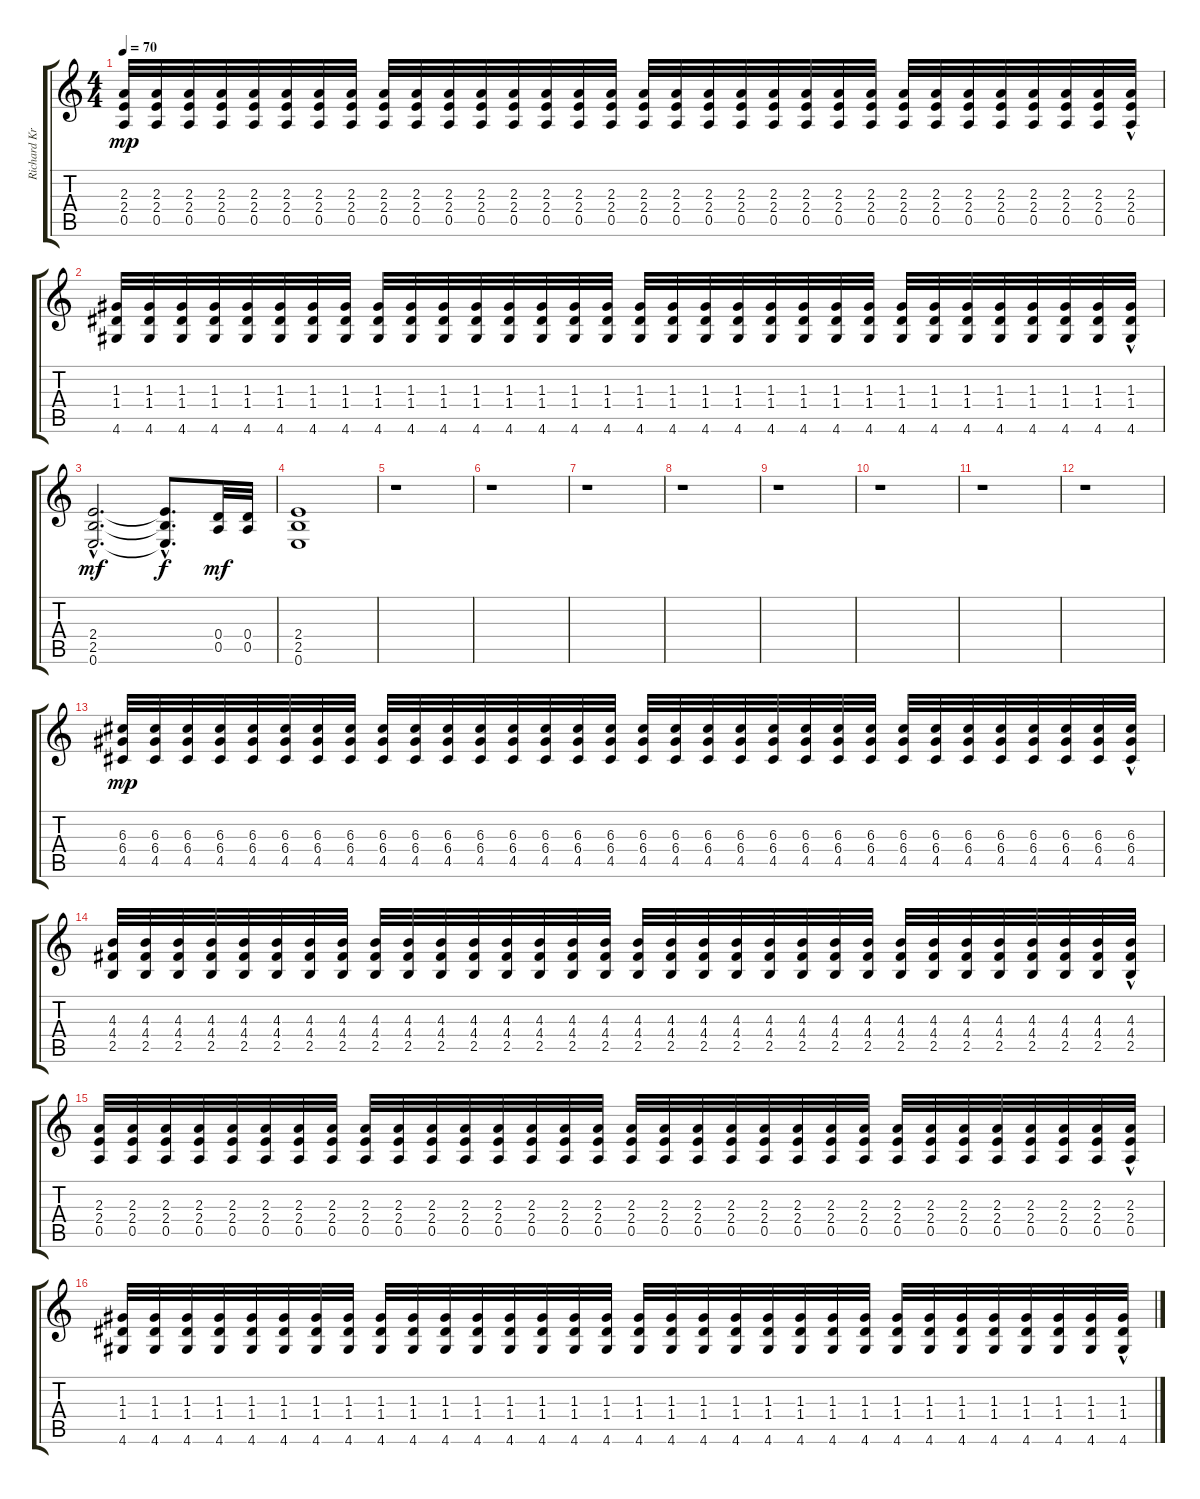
\track ("Richard Kruspe" "Richard Kr") {instrument distortionguitar}
\staff {score tabs}
\tuning (E4 B3 G3 D3 A2 E2) {hide}
\ts (4 4)
\tempo 70
\clef g2
\ks c
(2.3 2.4 0.5).32{dy mp} (2.3 2.4 0.5).32 (2.3 2.4 0.5).32 (2.3 2.4 0.5).32 (2.3 2.4 0.5).32 (2.3 2.4 0.5).32 (2.3 2.4 0.5).32 (2.3 2.4 0.5).32 (2.3 2.4 0.5).32 (2.3 2.4 0.5).32 (2.3 2.4 0.5).32 (2.3 2.4 0.5).32 (2.3 2.4 0.5).32 (2.3 2.4 0.5).32 (2.3 2.4 0.5).32 (2.3 2.4 0.5).32 (2.3 2.4 0.5).32 (2.3 2.4 0.5).32 (2.3 2.4 0.5).32 (2.3 2.4 0.5).32 (2.3 2.4 0.5).32 (2.3 2.4 0.5).32 (2.3 2.4 0.5).32 (2.3 2.4 0.5).32 (2.3 2.4 0.5).32 (2.3 2.4 0.5).32 (2.3 2.4 0.5).32 (2.3 2.4 0.5).32 (2.3 2.4 0.5).32 (2.3 2.4 0.5).32 (2.3 2.4 0.5).32 (2.3{hac} 2.4{hac} 0.5{hac}).32 |
(1.3 1.4 4.6).32 (1.3 1.4 4.6).32 (1.3 1.4 4.6).32 (1.3 1.4 4.6).32 (1.3 1.4 4.6).32 (1.3 1.4 4.6).32 (1.3 1.4 4.6).32 (1.3 1.4 4.6).32 (1.3 1.4 4.6).32 (1.3 1.4 4.6).32 (1.3 1.4 4.6).32 (1.3 1.4 4.6).32 (1.3 1.4 4.6).32 (1.3 1.4 4.6).32 (1.3 1.4 4.6).32 (1.3 1.4 4.6).32 (1.3 1.4 4.6).32 (1.3 1.4 4.6).32 (1.3 1.4 4.6).32 (1.3 1.4 4.6).32 (1.3 1.4 4.6).32 (1.3 1.4 4.6).32 (1.3 1.4 4.6).32 (1.3 1.4 4.6).32 (1.3 1.4 4.6).32 (1.3 1.4 4.6).32 (1.3 1.4 4.6).32 (1.3 1.4 4.6).32 (1.3 1.4 4.6).32 (1.3 1.4 4.6).32 (1.3 1.4 4.6).32 (1.3{hac} 1.4{hac} 4.6{hac}).32 |
(2.4{hac} 2.5{hac} 0.6{hac}).2{d dy mf} (2.4{hac t} 2.5{hac t} 0.6{hac t}).8{d dy f} (0.4 0.5).32{dy mf} (0.4 0.5).32 |
(2.4 2.5 0.6).1 |
r.1 |
r.1 |
r.1 |
r.1 |
r.1 |
r.1 |
r.1 |
r.1 |
(6.3 6.4 4.5).32{dy mp} (6.3 6.4 4.5).32 (6.3 6.4 4.5).32 (6.3 6.4 4.5).32 (6.3 6.4 4.5).32 (6.3 6.4 4.5).32 (6.3 6.4 4.5).32 (6.3 6.4 4.5).32 (6.3 6.4 4.5).32 (6.3 6.4 4.5).32 (6.3 6.4 4.5).32 (6.3 6.4 4.5).32 (6.3 6.4 4.5).32 (6.3 6.4 4.5).32 (6.3 6.4 4.5).32 (6.3 6.4 4.5).32 (6.3 6.4 4.5).32 (6.3 6.4 4.5).32 (6.3 6.4 4.5).32 (6.3 6.4 4.5).32 (6.3 6.4 4.5).32 (6.3 6.4 4.5).32 (6.3 6.4 4.5).32 (6.3 6.4 4.5).32 (6.3 6.4 4.5).32 (6.3 6.4 4.5).32 (6.3 6.4 4.5).32 (6.3 6.4 4.5).32 (6.3 6.4 4.5).32 (6.3 6.4 4.5).32 (6.3 6.4 4.5).32 (6.3{hac} 6.4{hac} 4.5{hac}).32 |
(4.3 4.4 2.5).32 (4.3 4.4 2.5).32 (4.3 4.4 2.5).32 (4.3 4.4 2.5).32 (4.3 4.4 2.5).32 (4.3 4.4 2.5).32 (4.3 4.4 2.5).32 (4.3 4.4 2.5).32 (4.3 4.4 2.5).32 (4.3 4.4 2.5).32 (4.3 4.4 2.5).32 (4.3 4.4 2.5).32 (4.3 4.4 2.5).32 (4.3 4.4 2.5).32 (4.3 4.4 2.5).32 (4.3 4.4 2.5).32 (4.3 4.4 2.5).32 (4.3 4.4 2.5).32 (4.3 4.4 2.5).32 (4.3 4.4 2.5).32 (4.3 4.4 2.5).32 (4.3 4.4 2.5).32 (4.3 4.4 2.5).32 (4.3 4.4 2.5).32 (4.3 4.4 2.5).32 (4.3 4.4 2.5).32 (4.3 4.4 2.5).32 (4.3 4.4 2.5).32 (4.3 4.4 2.5).32 (4.3 4.4 2.5).32 (4.3 4.4 2.5).32 (4.3{hac} 4.4{hac} 2.5{hac}).32 |
(2.3 2.4 0.5).32 (2.3 2.4 0.5).32 (2.3 2.4 0.5).32 (2.3 2.4 0.5).32 (2.3 2.4 0.5).32 (2.3 2.4 0.5).32 (2.3 2.4 0.5).32 (2.3 2.4 0.5).32 (2.3 2.4 0.5).32 (2.3 2.4 0.5).32 (2.3 2.4 0.5).32 (2.3 2.4 0.5).32 (2.3 2.4 0.5).32 (2.3 2.4 0.5).32 (2.3 2.4 0.5).32 (2.3 2.4 0.5).32 (2.3 2.4 0.5).32 (2.3 2.4 0.5).32 (2.3 2.4 0.5).32 (2.3 2.4 0.5).32 (2.3 2.4 0.5).32 (2.3 2.4 0.5).32 (2.3 2.4 0.5).32 (2.3 2.4 0.5).32 (2.3 2.4 0.5).32 (2.3 2.4 0.5).32 (2.3 2.4 0.5).32 (2.3 2.4 0.5).32 (2.3 2.4 0.5).32 (2.3 2.4 0.5).32 (2.3 2.4 0.5).32 (2.3{hac} 2.4{hac} 0.5{hac}).32 |
(1.3 1.4 4.6).32 (1.3 1.4 4.6).32 (1.3 1.4 4.6).32 (1.3 1.4 4.6).32 (1.3 1.4 4.6).32 (1.3 1.4 4.6).32 (1.3 1.4 4.6).32 (1.3 1.4 4.6).32 (1.3 1.4 4.6).32 (1.3 1.4 4.6).32 (1.3 1.4 4.6).32 (1.3 1.4 4.6).32 (1.3 1.4 4.6).32 (1.3 1.4 4.6).32 (1.3 1.4 4.6).32 (1.3 1.4 4.6).32 (1.3 1.4 4.6).32 (1.3 1.4 4.6).32 (1.3 1.4 4.6).32 (1.3 1.4 4.6).32 (1.3 1.4 4.6).32 (1.3 1.4 4.6).32 (1.3 1.4 4.6).32 (1.3 1.4 4.6).32 (1.3 1.4 4.6).32 (1.3 1.4 4.6).32 (1.3 1.4 4.6).32 (1.3 1.4 4.6).32 (1.3 1.4 4.6).32 (1.3 1.4 4.6).32 (1.3 1.4 4.6).32 (1.3 1.4{hac} 4.6{hac}).32
